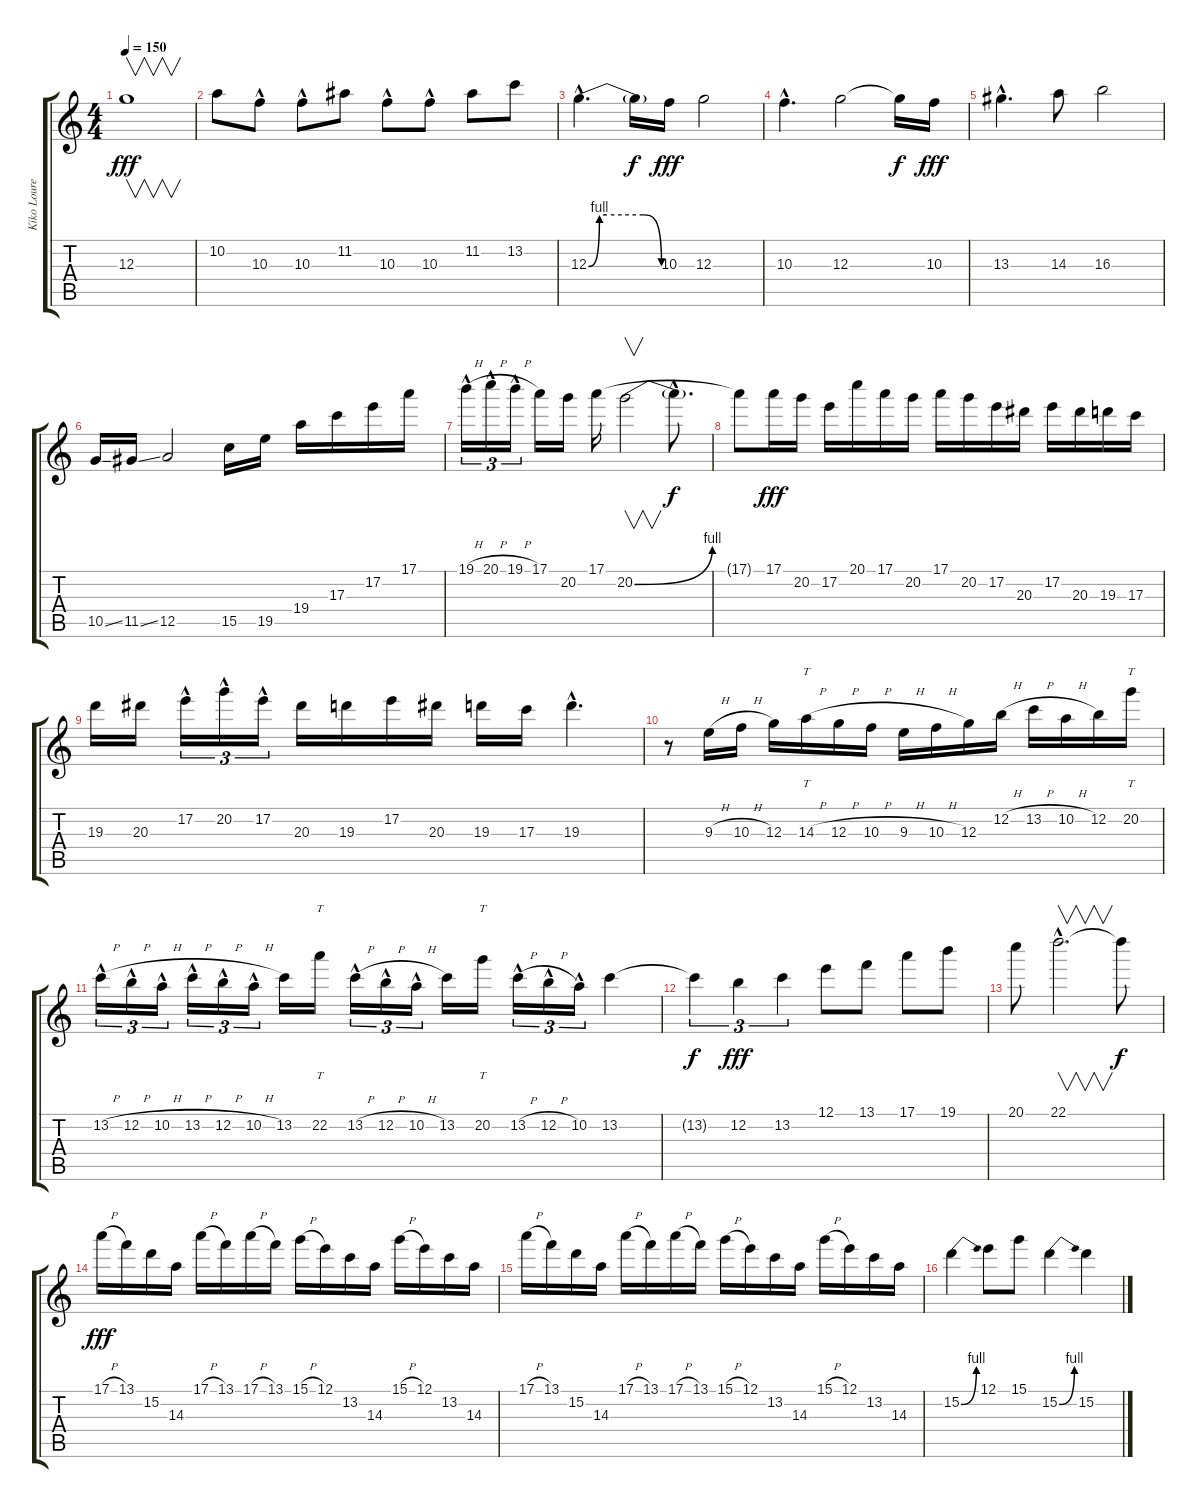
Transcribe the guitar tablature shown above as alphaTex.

\track ("Kiko Loureiro" "Kiko Loure") {instrument distortionguitar}
\staff {score tabs}
\tuning (E4 B3 G3 D3 A2 E2) {hide}
\ts (4 4)
\tempo 150
\clef g2
\ks c
12.3.1{v dy fff} |
10.2.8 10.3{hac}.8 10.3{hac}.8 11.2.8 10.3{hac}.8 10.3{hac}.8 11.2.8 13.2.8 |
12.3{be (custom 0 0 9 4 15 4 45 4 60 0) hac}.4{d} 12.3{t}.16{dy f} 10.3.16{dy fff} 12.3.2 |
10.3{hac}.4{d} 12.3.2 12.3{t}.16{dy f} 10.3.16{dy fff} |
13.3{hac}.4{d} 14.3.8 16.3.2 |
10.5{ss}.16{volume 16 balance 8} 11.5{ss}.16 12.5.2 15.5.16 19.5.16 19.4.16 17.3.16 17.2.16 17.1.16 |
19.1{h hac}.16{tu (3 2)} 20.1{h hac}.16{tu (3 2)} 19.1{h hac}.16{tu (3 2)} 17.1.16 20.2.16 17.1.16 20.2{be (bend 0 0 60 4)}.2{v} 20.2{hac t}.8{d dy f} |
17.1{t}.8 17.1.16{dy fff} 20.2.16 17.2.16 20.1.16 17.1.16 20.2.16 17.1.16 20.2.16 17.2.16 20.3.16 17.2.16 20.3.16 19.3.16 17.3.16 |
19.3.16 20.3.16 17.2{hac}.16{tu (3 2)} 20.2{hac}.16{tu (3 2)} 17.2{hac}.16{tu (3 2)} 20.3.16 19.3.16 17.2.16 20.3.16 19.3.16 17.3.16 19.3{hac}.4{d} |
r.8 9.3{h}.16 10.3{h}.16 12.3.16 14.3{h}.16{tt} 12.3{h}.16 10.3{h}.16 9.3{h}.16 10.3{h}.16 12.3.16 12.2{h}.16 13.2{h}.16 10.2{h}.16 12.2.16 20.2.16{tt} |
13.2{h hac}.16{tu (3 2)} 12.2{h hac}.16{tu (3 2)} 10.2{h hac}.16{tu (3 2)} 13.2{h hac}.16{tu (3 2)} 12.2{h hac}.16{tu (3 2)} 10.2{h hac}.16{tu (3 2)} 13.2.16 22.2.16{tt} 13.2{h hac}.16{tu (3 2)} 12.2{h hac}.16{tu (3 2)} 10.2{h hac}.16{tu (3 2)} 13.2.16 20.2.16{tt} 13.2{h hac}.16{tu (3 2)} 12.2{h hac}.16{tu (3 2)} 10.2{hac}.16{tu (3 2)} 13.2.4 |
13.2{t}.4{tu (3 2) dy f} 12.2.4{tu (3 2) dy fff} 13.2.4{tu (3 2)} 12.1.8 13.1.8 17.1.8 19.1.8 |
20.1.8 22.1{hac}.2{v d} 22.1{t}.8{dy f} |
17.1{h}.16{dy fff volume 16 balance 8} 13.1.16 15.2.16 14.3.16 17.1{h}.16 13.1.16 17.1{h}.16 13.1.16 15.1{h}.16 12.1.16 13.2.16 14.3.16 15.1{h}.16 12.1.16 13.2.16 14.3.16 |
17.1{h}.16{volume 16 balance 8} 13.1.16 15.2.16 14.3.16 17.1{h}.16 13.1.16 17.1{h}.16 13.1.16 15.1{h}.16 12.1.16 13.2.16 14.3.16 15.1{h}.16 12.1.16 13.2.16 14.3.16 |
15.2{be (bend 0 0 60 4)}.4 12.1.8 15.1.8 15.2{be (bend 0 0 60 4)}.4 15.2.4
